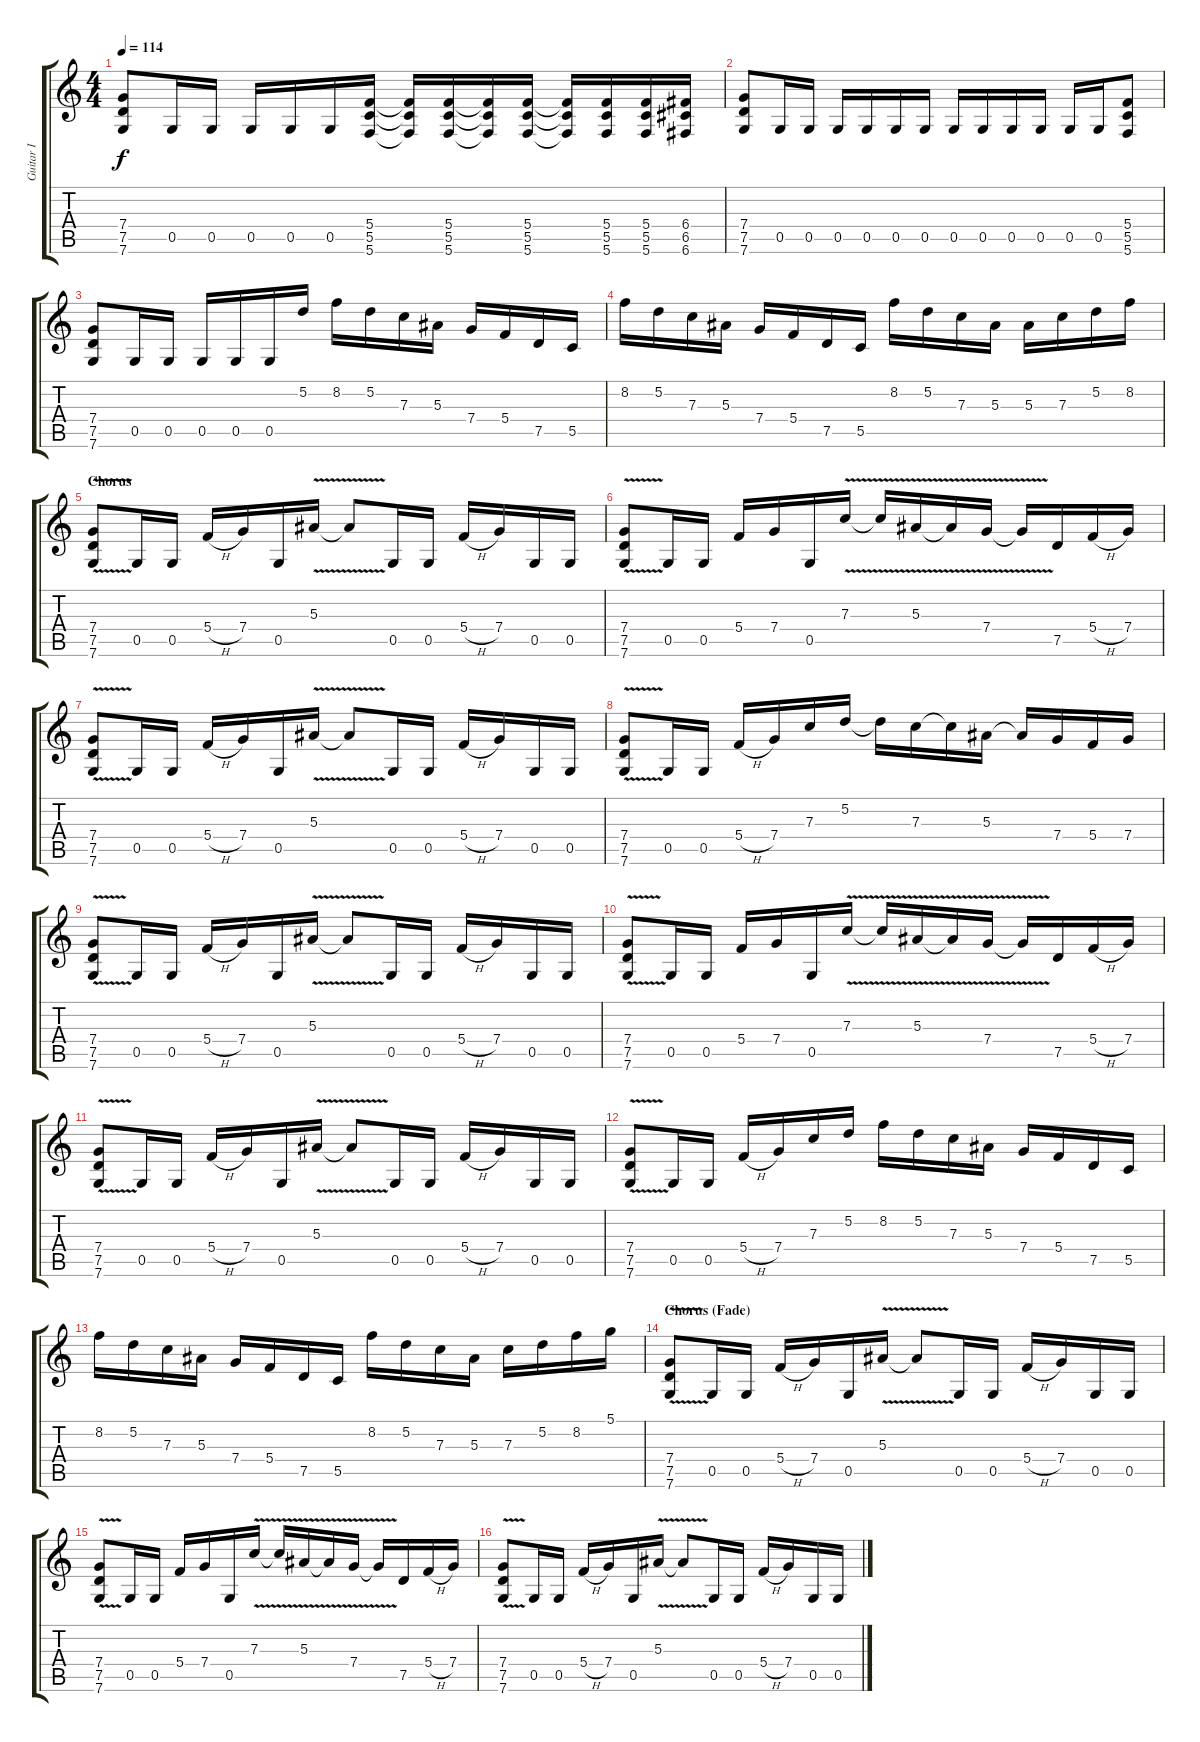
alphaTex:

\track ("Guitar I" "Guitar I") {instrument overdrivenguitar}
\staff {score tabs}
\tuning (D4 A3 F3 C3 G2 C2) {hide}
\ts (4 4)
\tempo 114
\clef g2
\ks c
(7.4 7.5 7.6).8{dy f} 0.5.16 0.5.16 0.5.16 0.5.16 0.5.16 (5.4 5.5 5.6).16 (5.4{t} 5.5{t} 5.6{t}).16 (5.4 5.5 5.6).16 (5.4{t} 5.5{t} 5.6{t}).16 (5.4 5.5 5.6).16 (5.4{t} 5.5{t} 5.6{t}).16 (5.4 5.5 5.6).16 (5.4 5.5 5.6).16 (6.4 6.5 6.6).16 |
(7.4 7.5 7.6).8 0.5.16 0.5.16 0.5.16 0.5.16 0.5.16 0.5.16 0.5.16 0.5.16 0.5.16 0.5.16 0.5.16 0.5.16 (5.4 5.5 5.6).8 |
(7.4 7.5 7.6).8 0.5.16 0.5.16 0.5.16 0.5.16 0.5.16 5.2.16 8.2.16 5.2.16 7.3.16 5.3.16 7.4.16 5.4.16 7.5.16 5.5.16 |
8.2.16 5.2.16 7.3.16 5.3.16 7.4.16 5.4.16 7.5.16 5.5.16 8.2.16 5.2.16 7.3.16 5.3.16 5.3.16 7.3.16 5.2.16 8.2.16 |
\section ("" "Chorus")
(7.4{v} 7.5{v} 7.6{v}).8 0.5.16 0.5.16 5.4{h}.16 7.4.16 0.5.16 5.3{v}.16 5.3{t}.8 0.5.16 0.5.16 5.4{h}.16 7.4.16 0.5.16 0.5.16 |
(7.4{v} 7.5{v} 7.6{v}).8 0.5.16 0.5.16 5.4.16 7.4.16 0.5.16 7.3{v}.16 7.3{t}.16 5.3{v}.16 5.3{t}.16 7.4{v}.16 7.4{t}.16 7.5.16 5.4{h}.16 7.4.16 |
(7.4 7.5{v} 7.6{v}).8 0.5.16 0.5.16 5.4{h}.16 7.4.16 0.5.16 5.3{v}.16 5.3{t}.8 0.5.16 0.5.16 5.4{h}.16 7.4.16 0.5.16 0.5.16 |
(7.4{v} 7.5{v} 7.6{v}).8 0.5.16 0.5.16 5.4{h}.16 7.4.16 7.3.16 5.2.16 5.2{t}.16 7.3.16 7.3{t}.16 5.3.16 5.3{t}.16 7.4.16 5.4.16 7.4.16 |
(7.4{v} 7.5{v} 7.6{v}).8 0.5.16 0.5.16 5.4{h}.16 7.4.16 0.5.16 5.3{v}.16 5.3{t}.8 0.5.16 0.5.16 5.4{h}.16 7.4.16 0.5.16 0.5.16 |
(7.4{v} 7.5{v} 7.6{v}).8 0.5.16 0.5.16 5.4.16 7.4.16 0.5.16 7.3{v}.16 7.3{t}.16 5.3{v}.16 5.3{t}.16 7.4{v}.16 7.4{t}.16 7.5.16 5.4{h}.16 7.4.16 |
(7.4 7.5{v} 7.6{v}).8 0.5.16 0.5.16 5.4{h}.16 7.4.16 0.5.16 5.3{v}.16 5.3{t}.8 0.5.16 0.5.16 5.4{h}.16 7.4.16 0.5.16 0.5.16 |
(7.4{v} 7.5{v} 7.6{v}).8 0.5.16 0.5.16 5.4{h}.16 7.4.16 7.3.16 5.2.16 8.2.16 5.2.16 7.3.16 5.3.16 7.4.16 5.4.16 7.5.16 5.5.16 |
8.2.16 5.2.16 7.3.16 5.3.16 7.4.16 5.4.16 7.5.16 5.5.16 8.2.16 5.2.16 7.3.16 5.3.16 7.3.16 5.2.16 8.2.16 5.1.16 |
\section ("" "Chorus (Fade)")
(7.4{v} 7.5{v} 7.6{v}).8 0.5.16 0.5.16 5.4{h}.16 7.4.16 0.5.16 5.3{v}.16 5.3{t}.8 0.5.16 0.5.16 5.4{h}.16 7.4.16 0.5.16 0.5.16 |
(7.4{v} 7.5{v} 7.6{v}).8 0.5.16 0.5.16 5.4.16 7.4.16 0.5.16 7.3{v}.16 7.3{t}.16 5.3{v}.16 5.3{t}.16 7.4{v}.16 7.4{t}.16 7.5.16 5.4{h}.16 7.4.16 |
(7.4 7.5{v} 7.6{v}).8 0.5.16 0.5.16 5.4{h}.16 7.4.16 0.5.16 5.3{v}.16 5.3{t}.8 0.5.16 0.5.16 5.4{h}.16 7.4.16 0.5.16 0.5.16
